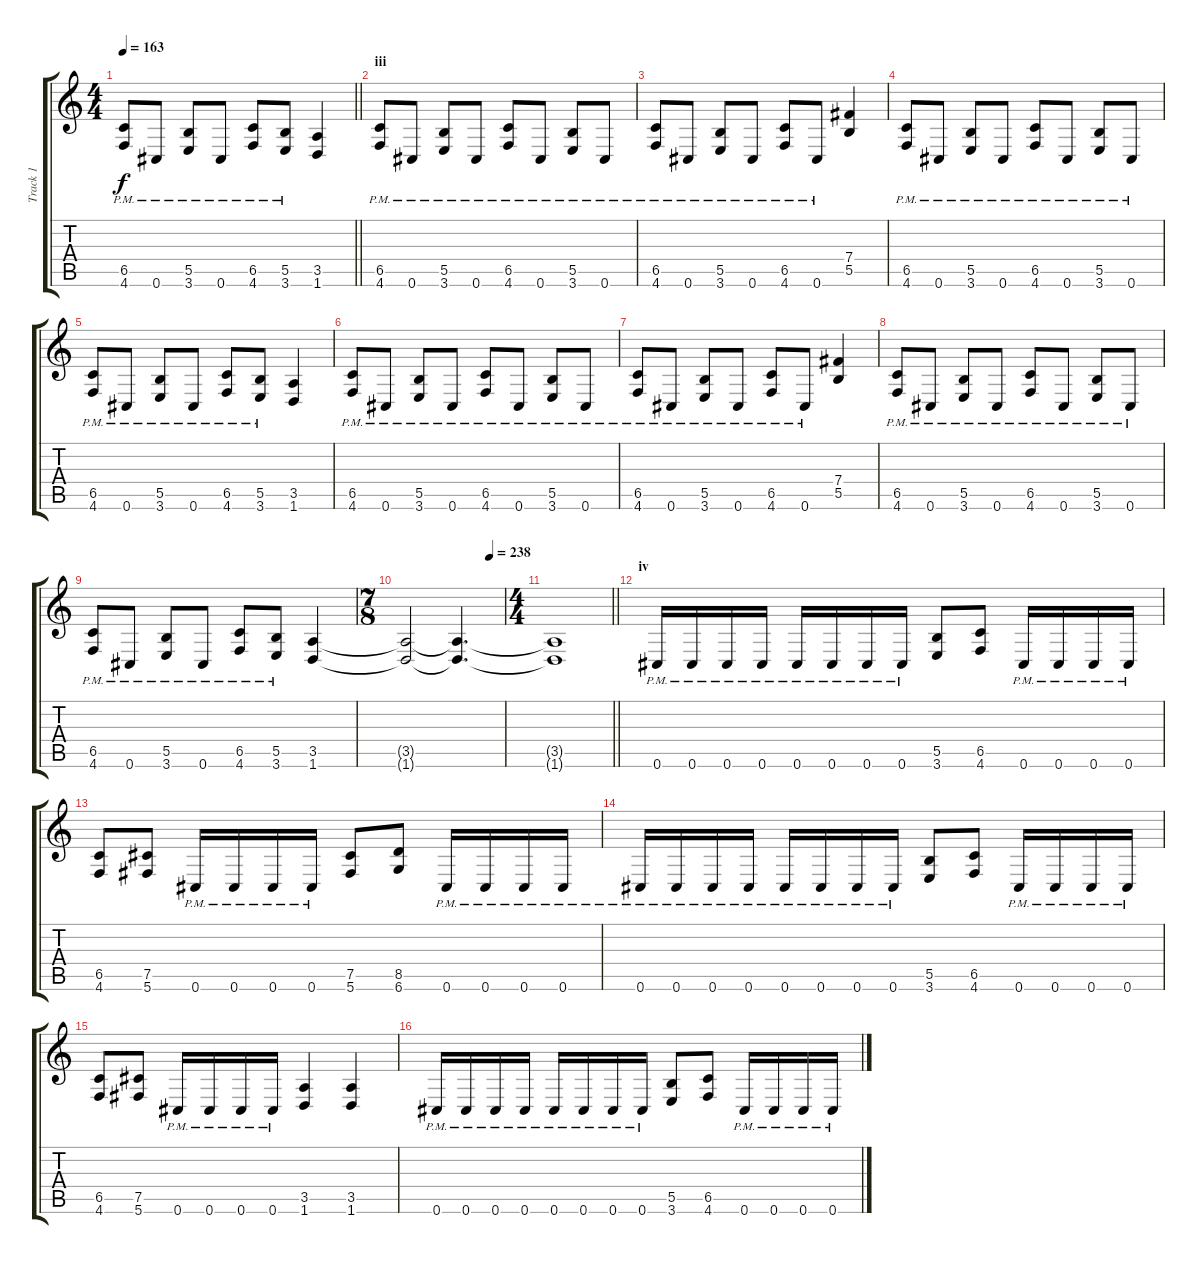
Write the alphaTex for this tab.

\track ("Track 1" "Track 1") {instrument distortionguitar}
\staff {score tabs}
\tuning (Db4 Ab3 E3 B2 Gb2 Db2) {hide}
\ts (4 4)
\tempo 163
\clef g2
\barLineRight lightlight
\ks c
(6.5{pm} 4.6{pm}).8{dy f} 0.6{pm}.8 (5.5{pm} 3.6{pm}).8 0.6{pm}.8 (6.5{pm} 4.6{pm}).8 (5.5{pm} 3.6{pm}).8 (3.5 1.6).4 |
\section ("" "iii")
(6.5{pm} 4.6{pm}).8 0.6{pm}.8 (5.5{pm} 3.6{pm}).8 0.6{pm}.8 (6.5{pm} 4.6{pm}).8 0.6{pm}.8 (5.5{pm} 3.6{pm}).8 0.6{pm}.8 |
(6.5{pm} 4.6{pm}).8 0.6{pm}.8 (5.5{pm} 3.6{pm}).8 0.6{pm}.8 (6.5{pm} 4.6{pm}).8 0.6{pm}.8 (7.4 5.5).4 |
(6.5{pm} 4.6{pm}).8 0.6{pm}.8 (5.5{pm} 3.6{pm}).8 0.6{pm}.8 (6.5{pm} 4.6{pm}).8 0.6{pm}.8 (5.5{pm} 3.6{pm}).8 0.6{pm}.8 |
(6.5{pm} 4.6{pm}).8 0.6{pm}.8 (5.5{pm} 3.6{pm}).8 0.6{pm}.8 (6.5{pm} 4.6{pm}).8 (5.5{pm} 3.6{pm}).8 (3.5 1.6).4 |
(6.5{pm} 4.6{pm}).8 0.6{pm}.8 (5.5{pm} 3.6{pm}).8 0.6{pm}.8 (6.5{pm} 4.6{pm}).8 0.6{pm}.8 (5.5{pm} 3.6{pm}).8 0.6{pm}.8 |
(6.5{pm} 4.6{pm}).8 0.6{pm}.8 (5.5{pm} 3.6{pm}).8 0.6{pm}.8 (6.5{pm} 4.6{pm}).8 0.6{pm}.8 (7.4 5.5).4 |
(6.5{pm} 4.6{pm}).8 0.6{pm}.8 (5.5{pm} 3.6{pm}).8 0.6{pm}.8 (6.5{pm} 4.6{pm}).8 0.6{pm}.8 (5.5{pm} 3.6{pm}).8 0.6{pm}.8 |
(6.5{pm} 4.6{pm}).8 0.6{pm}.8 (5.5{pm} 3.6{pm}).8 0.6{pm}.8 (6.5{pm} 4.6{pm}).8 (5.5{pm} 3.6{pm}).8 (3.5 1.6).4 |
\ts (7 8)
\tempo (238 0.8571428571428571)
(3.5{t} 1.6{t}).2 (3.5{t} 1.6{t}).4{d} |
\ts (4 4)
\barLineRight lightlight
(3.5{t} 1.6{t}).1 |
\section ("" "iv")
0.6{pm}.16 0.6{pm}.16 0.6{pm}.16 0.6{pm}.16 0.6{pm}.16 0.6{pm}.16 0.6{pm}.16 0.6{pm}.16 (5.5 3.6).8 (6.5 4.6).8 0.6{pm}.16 0.6{pm}.16 0.6{pm}.16 0.6{pm}.16 |
(6.5 4.6).8 (7.5 5.6).8 0.6{pm}.16 0.6{pm}.16 0.6{pm}.16 0.6{pm}.16 (7.5 5.6).8 (8.5 6.6).8 0.6{pm}.16 0.6{pm}.16 0.6{pm}.16 0.6{pm}.16 |
0.6{pm}.16 0.6{pm}.16 0.6{pm}.16 0.6{pm}.16 0.6{pm}.16 0.6{pm}.16 0.6{pm}.16 0.6{pm}.16 (5.5 3.6).8 (6.5 4.6).8 0.6{pm}.16 0.6{pm}.16 0.6{pm}.16 0.6{pm}.16 |
(6.5 4.6).8 (7.5 5.6).8 0.6{pm}.16 0.6{pm}.16 0.6{pm}.16 0.6{pm}.16 (3.5 1.6).4 (3.5 1.6).4 |
0.6{pm}.16 0.6{pm}.16 0.6{pm}.16 0.6{pm}.16 0.6{pm}.16 0.6{pm}.16 0.6{pm}.16 0.6{pm}.16 (5.5 3.6).8 (6.5 4.6).8 0.6{pm}.16 0.6{pm}.16 0.6{pm}.16 0.6{pm}.16
